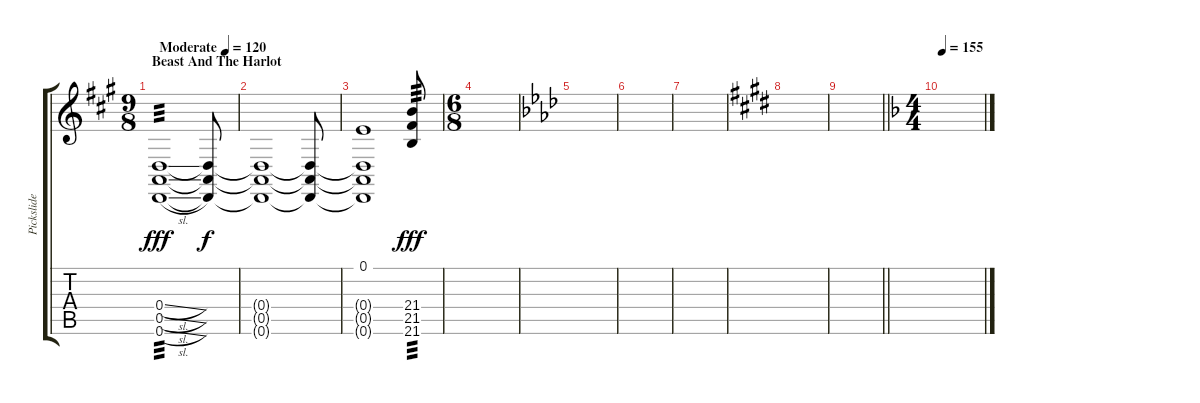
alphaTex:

\track ("Pickslide" "Pickslide") {instrument guitarfretnoise}
\staff {score tabs}
\tuning (E4 B3 G3 D3 A2 D2) {hide}
\ts (9 8)
\section ("" "Beast And The Harlot")
\tempo (120 "Moderate")
\tempo 78
\tempo (120 "Moderate")
\clef g2
\ks a
(0.4{sl} 0.5{sl} 0.6{sl}).1{tp 3 dy fff instrument guitarfretnoise} (0.4{t} 0.5{t} 0.6{t}).8{dy f} |
(0.4{t} 0.5{t} 0.6{t}).1 (0.4{t} 0.5{t} 0.6{t}).8 |
(0.1 0.4{t} 0.5{t} 0.6{t}).1 (21.4 21.5 21.6).8{tp 3 dy fff} |
\ts (6 8)
|
\ks ab
|
|
|
\ks e
|
\barLineRight lightlight
|
\ts (4 4)
\tempo 155
\ks f
